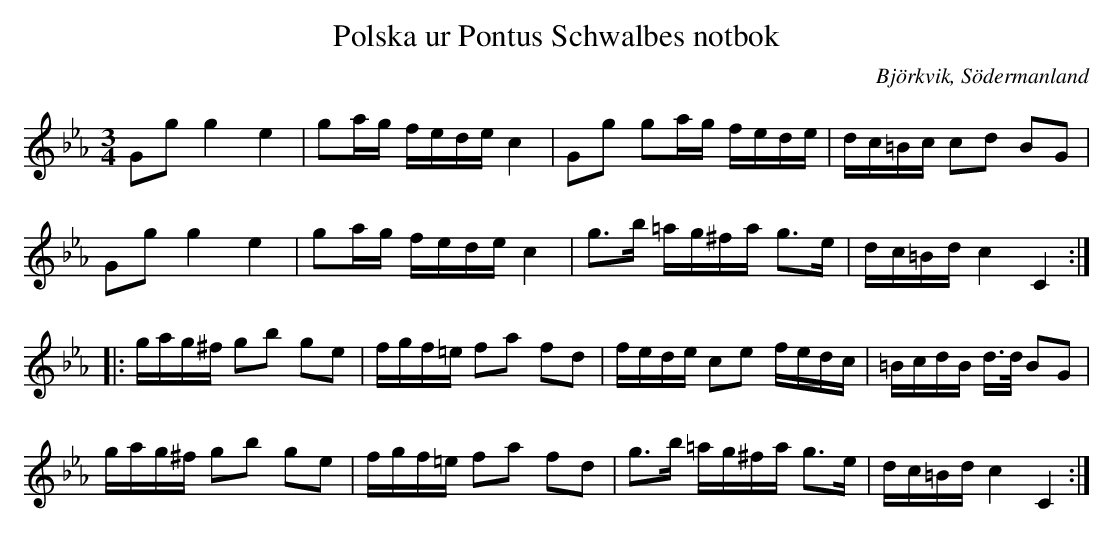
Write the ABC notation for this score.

X:1
T:Polska ur Pontus Schwalbes notbok
O:Björkvik, Södermanland
M:3/4
L:1/16
K:Cm
G2g2 g4 e4 | g2ag fede c4 | G2g2 g2ag fede | dc=Bc c2d2 B2G2 |
G2g2 g4 e4 | g2ag fede c4 | g2>b2 =ag^fa g2>e2 | dc=Bd c4 C4 ::
gag^f g2b2 g2e2 | fgf=e f2a2 f2d2 | fede c2e2 fedc | =BcdB d>d B2G2 |
gag^f g2b2 g2e2 | fgf=e f2a2 f2d2 | g2>b2 =ag^fa g2>e2 | dc=Bd c4 C4 :|
